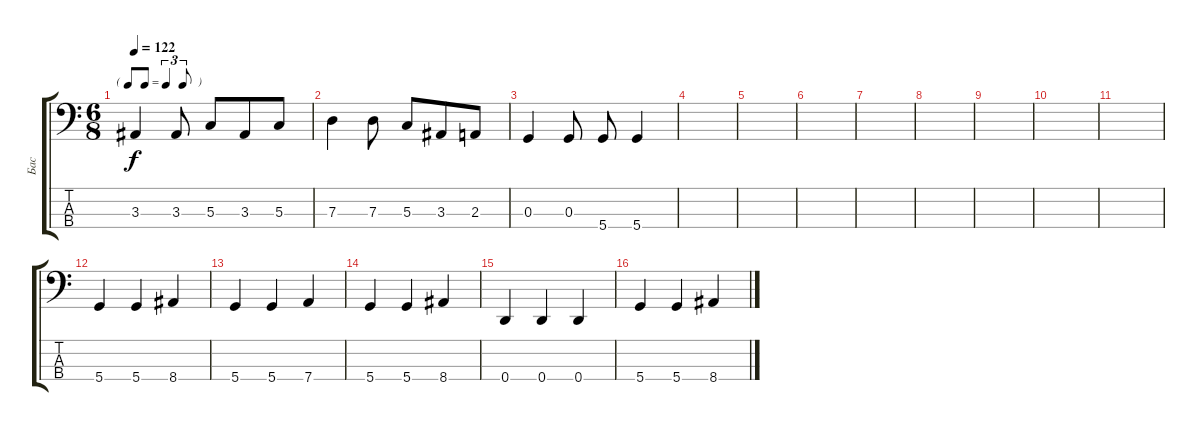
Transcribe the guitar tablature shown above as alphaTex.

\track ("Бас" "Бас") {instrument electricbasspick}
\staff {score tabs}
\tuning (F2 C2 G1 D1) {hide}
\ts (6 8)
\tf triplet8th
\tempo 122
\clef f4
\ks c
3.3.4{dy f} 3.3.8 5.3.8 3.3.8 5.3.8 |
7.3.4 7.3.8 5.3.8 3.3.8 2.3.8 |
0.3.4 0.3.8 5.4.8 5.4.4 |
|
|
|
|
|
|
|
|
5.4.4 5.4.4 8.4.4 |
5.4.4 5.4.4 7.4.4 |
5.4.4 5.4.4 8.4.4 |
0.4.4 0.4.4 0.4.4 |
5.4.4 5.4.4 8.4.4
